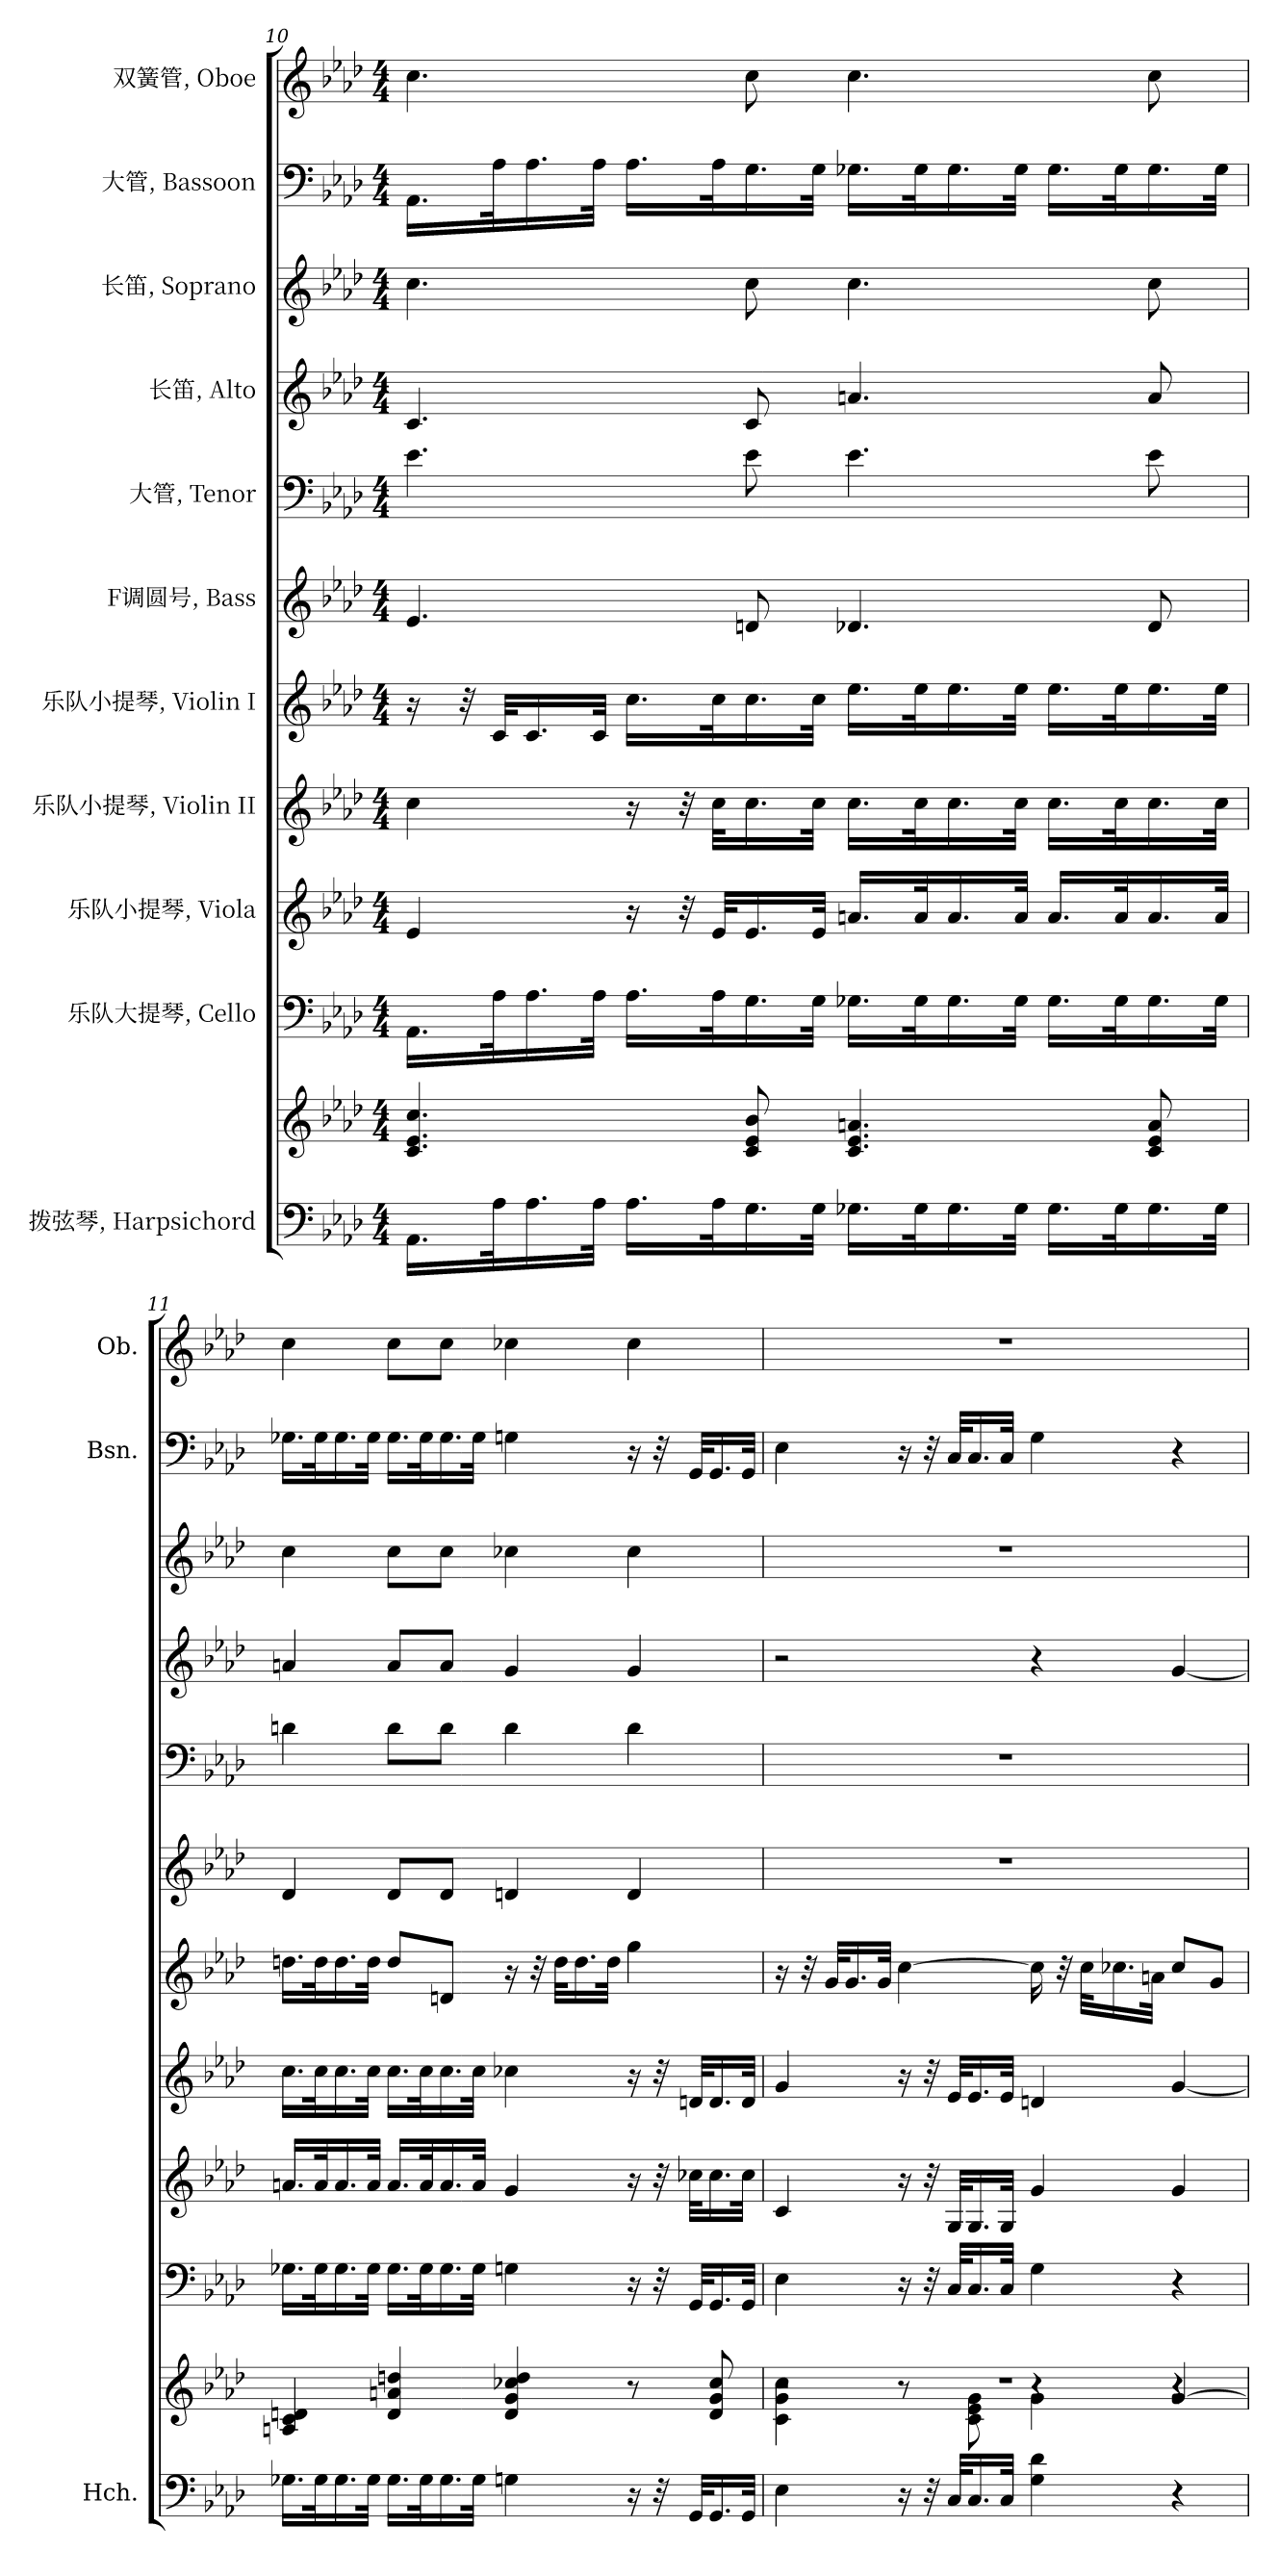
**kern	**kern	**kern	**kern	**kern	**kern	**kern	**kern	**kern	**kern	**kern	**kern
*part11	*part11	*part10	*part9	*part8	*part7	*part6	*part5	*part4	*part3	*part2	*part1
*staff12	*staff11	*staff10	*staff9	*staff8	*staff7	*staff6	*staff5	*staff4	*staff3	*staff2	*staff1
*I"拨弦琴, Harpsichord	*	*I"乐队大提琴, Cello	*I"乐队小提琴, Viola	*I"乐队小提琴, Violin II	*I"乐队小提琴, Violin I	*I"F调圆号, Bass	*I"大管, Tenor	*I"长笛, Alto	*I"长笛, Soprano	*I"大管, Bassoon	*I"双簧管, Oboe
*I'Hch.	*	*	*	*	*	*	*	*	*	*I'Bsn.	*I'Ob.
!!LO:PB:g=z
*clefF4	*clefG2	*clefF4	*clefG2	*clefG2	*clefG2	*clefG2	*clefF4	*clefG2	*clefG2	*clefF4	*clefG2
*	*	*	*	*	*	*ITrd4c7	*	*	*	*	*
*k[b-e-a-d-]	*k[b-e-a-d-]	*k[b-e-a-d-]	*k[b-e-a-d-]	*k[b-e-a-d-]	*k[b-e-a-d-]	*k[b-e-a-d-g-]	*k[b-e-a-d-]	*k[b-e-a-d-]	*k[b-e-a-d-]	*k[b-e-a-d-]	*k[b-e-a-d-]
*M4/4	*M4/4	*M4/4	*M4/4	*M4/4	*M4/4	*M4/4	*M4/4	*M4/4	*M4/4	*M4/4	*M4/4
=10	=10	=10	=10	=10	=10	=10	=10	=10	=10	=10	=10
16.AA-\LL	4.c/ 4.e-/ 4.cc/	16.AA-\LL	4e-/	4cc\	16r	4.A-/	4.e-\	4.c/	4.cc\	16.AA-\LL	4.cc\
.	.	.	.	.	32r	.	.	.	.	.	.
32A-\K	.	32A-\K	.	.	32c/KLL	.	.	.	.	32A-\K	.
16.A-\	.	16.A-\	.	.	16.c/	.	.	.	.	16.A-\	.
32A-\JJk	.	32A-\JJk	.	.	32c/JJk	.	.	.	.	32A-\JJk	.
16.A-\LL	.	16.A-\LL	16r	16r	16.cc\LL	.	.	.	.	16.A-\LL	.
.	.	.	32r	32r	.	.	.	.	.	.	.
32A-\K	.	32A-\K	32e-/KLL	32cc\KLL	32cc\K	.	.	.	.	32A-\K	.
16.G\	8c/ 8e-/ 8b-/	16.G\	16.e-/	16.cc\	16.cc\	8Gn/	8e-\	8c/	8cc\	16.G\	8cc\
32G\JJk	.	32G\JJk	32e-/JJk	32cc\JJk	32cc\JJk	.	.	.	.	32G\JJk	.
16.G-X\LL	4.c/ 4.e-/ 4.an/	16.G-X\LL	16.an/LL	16.cc\LL	16.ee-\LL	4.G-X/	4.e-\	4.an/	4.cc\	16.G-X\LL	4.cc\
32G-\K	.	32G-\K	32a/K	32cc\K	32ee-\K	.	.	.	.	32G-\K	.
16.G-\	.	16.G-\	16.a/	16.cc\	16.ee-\	.	.	.	.	16.G-\	.
32G-\JJk	.	32G-\JJk	32a/JJk	32cc\JJk	32ee-\JJk	.	.	.	.	32G-\JJk	.
16.G-\LL	.	16.G-\LL	16.a/LL	16.cc\LL	16.ee-\LL	.	.	.	.	16.G-\LL	.
32G-\K	.	32G-\K	32a/K	32cc\K	32ee-\K	.	.	.	.	32G-\K	.
16.G-\	8c/ 8e-/ 8a/	16.G-\	16.a/	16.cc\	16.ee-\	8G-/	8e-\	8a/	8cc\	16.G-\	8cc\
32G-\JJk	.	32G-\JJk	32a/JJk	32cc\JJk	32ee-\JJk	.	.	.	.	32G-\JJk	.
!!LO:PB:g=z
=11	=11	=11	=11	=11	=11	=11	=11	=11	=11	=11	=11
16.G-X\LL	4An/ 4c/ 4dn/	16.G-X\LL	16.an/LL	16.cc\LL	16.ddn\LL	4G-/	4dn\	4an/	4cc\	16.G-X\LL	4cc\
32G-\K	.	32G-\K	32a/K	32cc\K	32dd\K	.	.	.	.	32G-\K	.
16.G-\	.	16.G-\	16.a/	16.cc\	16.dd\	.	.	.	.	16.G-\	.
32G-\JJk	.	32G-\JJk	32a/JJk	32cc\JJk	32dd\JJk	.	.	.	.	32G-\JJk	.
16.G-\LL	4d/ 4an/ 4ddn/	16.G-\LL	16.a/LL	16.cc\LL	8dd/L	8G-/L	8d\L	8a/L	8cc\L	16.G-\LL	8cc\L
32G-\K	.	32G-\K	32a/K	32cc\K	.	.	.	.	.	32G-\K	.
16.G-\	.	16.G-\	16.a/	16.cc\	8dn/J	8G-/J	8d\J	8a/J	8cc\J	16.G-\	8cc\J
32G-\JJk	.	32G-\JJk	32a/JJk	32cc\JJk	.	.	.	.	.	32G-\JJk	.
4Gn\	4d/ 4g/ 4cc-X/ 4dd/	4Gn\	4g/	4cc-X\	16r	4Gn/	4d\	4g/	4cc-X\	4Gn\	4cc-X\
.	.	.	.	.	32r	.	.	.	.	.	.
.	.	.	.	.	32dd\KLL	.	.	.	.	.	.
.	.	.	.	.	16.dd\	.	.	.	.	.	.
.	.	.	.	.	32dd\JJk	.	.	.	.	.	.
16r	8r	16r	16r	16r	4gg\	4G/	4d\	4g/	4cc-\	16r	4cc-\
32r	.	32r	32r	32r	.	.	.	.	.	32r	.
32GG/KLL	.	32GG/KLL	32cc-X\KLL	32dn/KLL	.	.	.	.	.	32GG/KLL	.
16.GG/	8d/ 8g/ 8cc-/	16.GG/	16.cc-\	16.d/	.	.	.	.	.	16.GG/	.
32GG/JJk	.	32GG/JJk	32cc-\JJk	32d/JJk	.	.	.	.	.	32GG/JJk	.
!!LO:PB:g=z
=12	=12	=12	=12	=12	=12	=12	=12	=12	=12	=12	=12
*	*^	*	*	*	*	*	*	*	*	*	*
*	*	*^	*	*	*	*	*	*	*	*	*	*
4E-\	1r	4c\ 4g\ 4cc\	2r	4E-\	4c/	4g/	16r	1r	1r	2r	1r	4E-\	1r
.	.	.	.	.	.	.	32r	.	.	.	.	.	.
.	.	.	.	.	.	.	32g/KLL	.	.	.	.	.	.
.	.	.	.	.	.	.	16.g/	.	.	.	.	.	.
.	.	.	.	.	.	.	32g/JJk	.	.	.	.	.	.
16r	.	8r	.	16r	16r	16r	[4cc\	.	.	.	.	16r	.
32r	.	.	.	32r	32r	32r	.	.	.	.	.	32r	.
32C/KLL	.	.	.	32C/KLL	32G/KLL	32e-/KLL	.	.	.	.	.	32C/KLL	.
16.C/	.	8c\ 8e-\ 8g\	.	16.C/	16.G/	16.e-/	.	.	.	.	.	16.C/	.
32C/JJk	.	.	.	32C/JJk	32G/JJk	32e-/JJk	.	.	.	.	.	32C/JJk	.
4G\ 4d-\	.	4g\	4r	4G\	4g/	4dn/	16cc\]	.	.	4r	.	4G\	.
.	.	.	.	.	.	.	32r	.	.	.	.	.	.
.	.	.	.	.	.	.	32cc\KLL	.	.	.	.	.	.
.	.	.	.	.	.	.	16.cc-X\	.	.	.	.	.	.
.	.	.	.	.	.	.	32an\JJk	.	.	.	.	.	.
4r	.	4r	[4g/	4r	4g/	[4g/	8cc-/L	.	.	[4g/	.	4r	.
.	.	.	.	.	.	.	8g/J	.	.	.	.	.	.
*	*v	*v	*v	*	*	*	*	*	*	*	*	*	*
=	=	=	=	=	=	=	=	=	=	=	=
*-	*-	*-	*-	*-	*-	*-	*-	*-	*-	*-	*-
